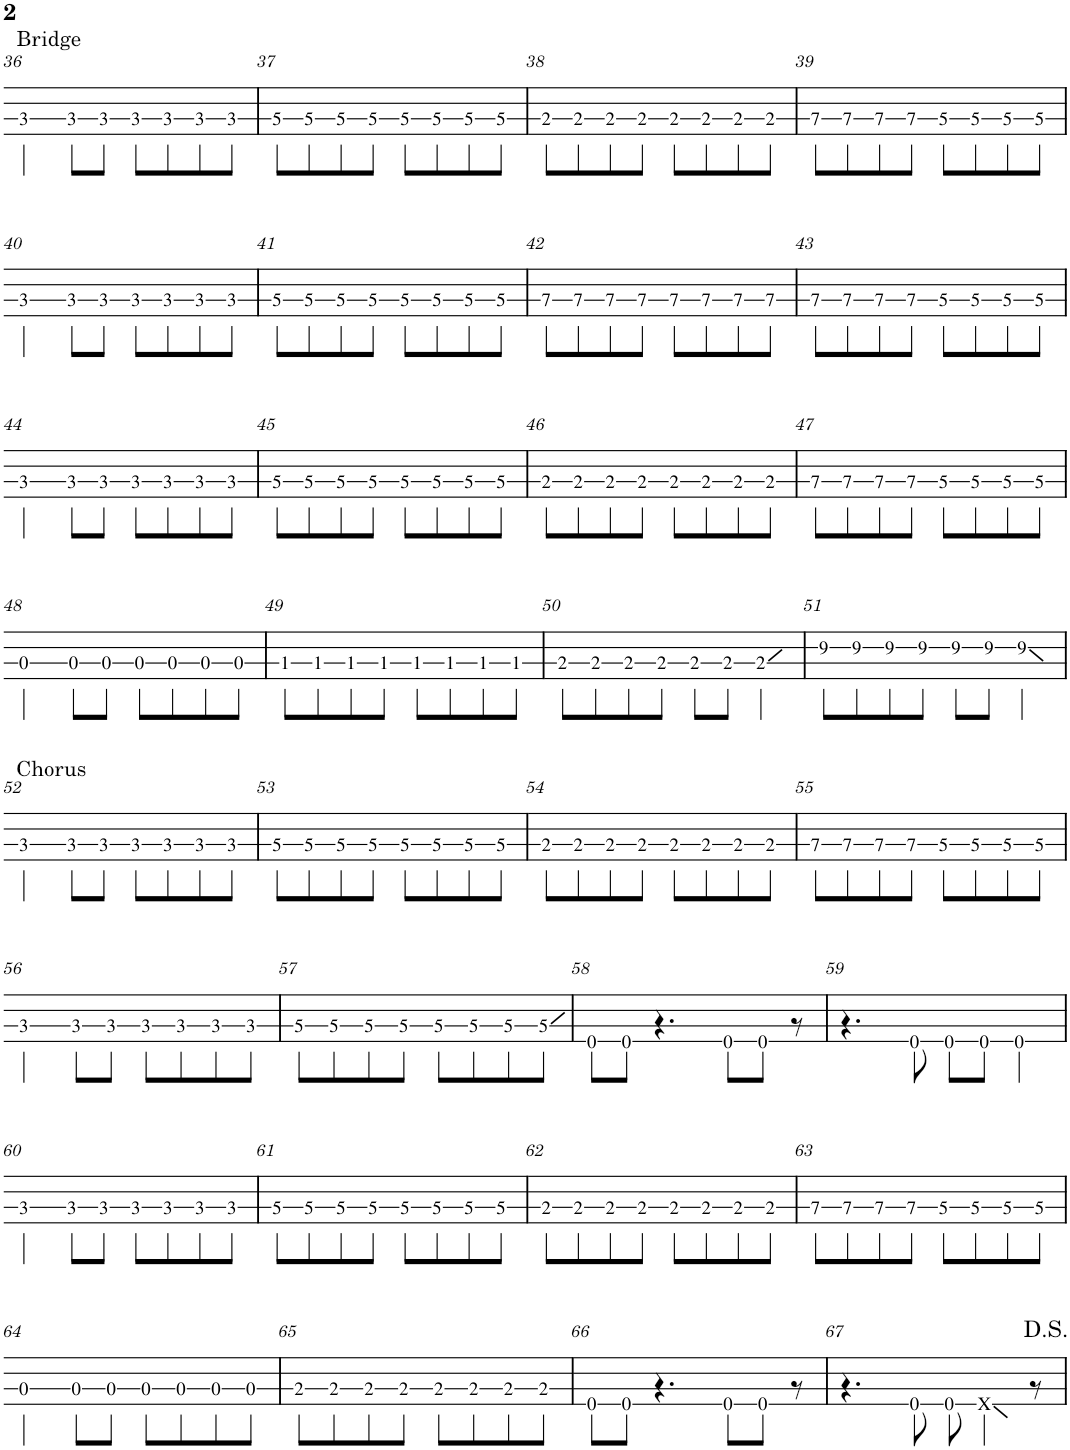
**kern
*part1
*staff1
*I"Bass Guitar
*I'B. Guit.
!!LO:PB:g=z
*
*Trd7c12
*k[]
*M4/4
=36
!LO:TX:a:t=Bridge
4C\
8C\L
8C\J
8C\L
8C\
8C\
8C\J
=37
8D\L
8D\
8D\
8D\J
8D\L
8D\
8D\
8D\J
=38
8BB\L
8BB\
8BB\
8BB\J
8BB\L
8BB\
8BB\
8BB\J
=39
8E\L
8E\
8E\
8E\J
8D\L
8D\
8D\
8D\J
!!LO:LB:g=z
=40
4C\
8C\L
8C\J
8C\L
8C\
8C\
8C\J
=41
8D\L
8D\
8D\
8D\J
8D\L
8D\
8D\
8D\J
=42
8E\L
8E\
8E\
8E\J
8E\L
8E\
8E\
8E\J
=43
8E\L
8E\
8E\
8E\J
8D\L
8D\
8D\
8D\J
!!LO:LB:g=z
=44
4C\
8C\L
8C\J
8C\L
8C\
8C\
8C\J
=45
8D\L
8D\
8D\
8D\J
8D\L
8D\
8D\
8D\J
=46
8BB\L
8BB\
8BB\
8BB\J
8BB\L
8BB\
8BB\
8BB\J
=47
8E\L
8E\
8E\
8E\J
8D\L
8D\
8D\
8D\J
!!LO:LB:g=z
=48
4AA\
8AA\L
8AA\J
8AA\L
8AA\
8AA\
8AA\J
=49
8BB-\L
8BB-\
8BB-\
8BB-\J
8BB-\L
8BB-\
8BB-\
8BB-\J
=50
8BB\L
8BB\
8BB\
8BB\J
8BB\L
8BB\J
4BB\
=51
8B\L
8B\
8B\
8B\J
8B\L
8B\J
4B\
!!LO:LB:g=z
=52
!LO:TX:a:t=Chorus
4C\
8C\L
8C\J
8C\L
8C\
8C\
8C\J
=53
8D\L
8D\
8D\
8D\J
8D\L
8D\
8D\
8D\J
=54
8BB\L
8BB\
8BB\
8BB\J
8BB\L
8BB\
8BB\
8BB\J
=55
8E\L
8E\
8E\
8E\J
8D\L
8D\
8D\
8D\J
!!LO:LB:g=z
=56
4C\
8C\L
8C\J
8C\L
8C\
8C\
8C\J
=57
8D\L
8D\
8D\
8D\J
8D\L
8D\
8D\
8D\J
=58
8EE\L
8EE\J
4.r
8EE\L
8EE\J
8r
=59
4.r
8EE\
8EE\L
8EE\J
4EE\
!!LO:LB:g=z
=60
4C\
8C\L
8C\J
8C\L
8C\
8C\
8C\J
=61
8D\L
8D\
8D\
8D\J
8D\L
8D\
8D\
8D\J
=62
8BB\L
8BB\
8BB\
8BB\J
8BB\L
8BB\
8BB\
8BB\J
=63
8E\L
8E\
8E\
8E\J
8D\L
8D\
8D\
8D\J
!!LO:LB:g=z
=64
4AA\
8AA\L
8AA\J
8AA\L
8AA\
8AA\
8AA\J
=65
8BB\L
8BB\
8BB\
8BB\J
8BB\L
8BB\
8BB\
8BB\J
=66
8EE\L
8EE\J
4.r
8EE\L
8EE\J
8r
=67
4.r
8EE\
8EE\
4E\
8r
=
*-
